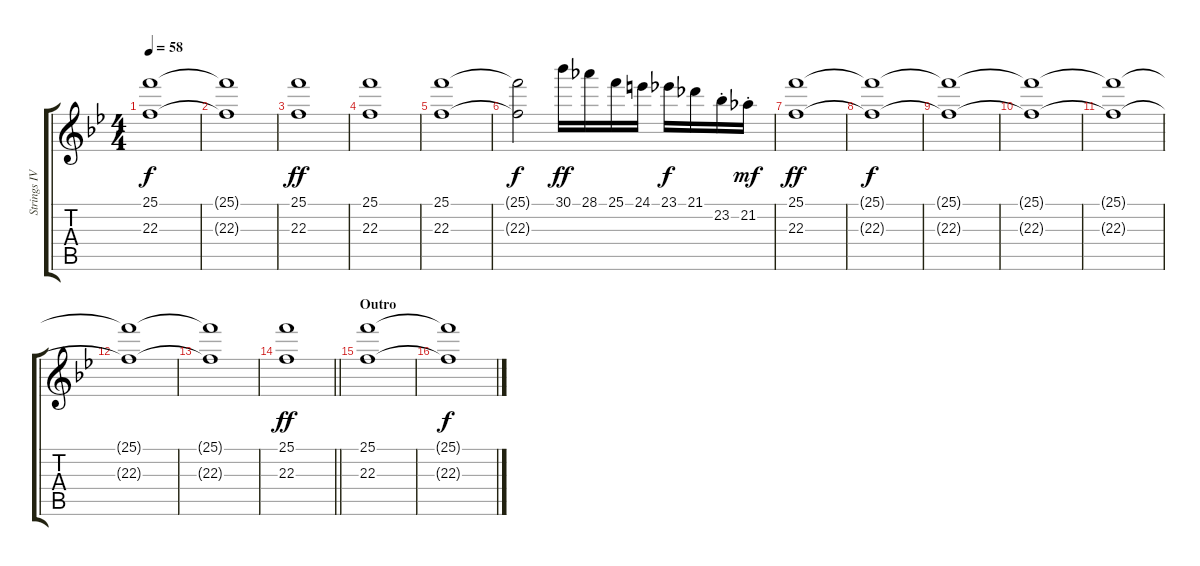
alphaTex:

\track ("Strings IV" "Strings IV") {instrument stringensemble2}
\staff {score tabs}
\tuning (E4 B3 G3 D3 A2 E2) {hide}
\ts (4 4)
\tempo 58
\clef g2
\ks bb
(25.1{t} 22.3{t}).1{dy f} |
(25.1{t} 22.3{t}).1 |
(25.1 22.3).1{dy ff} |
(25.1 22.3).1 |
(25.1 22.3).1 |
(25.1{t} 22.3{t}).2{dy f} 30.1.16{dy ff} 28.1.16 25.1.16 24.1.16 23.1.16{dy f} 21.1.16 23.2{st}.16 21.2{st}.16{dy mf} |
(25.1 22.3).1{dy ff} |
(25.1{t} 22.3{t}).1{dy f} |
(25.1{t} 22.3{t}).1 |
(25.1{t} 22.3{t}).1 |
(25.1{t} 22.3{t}).1 |
(25.1{t} 22.3{t}).1 |
(25.1{t} 22.3{t}).1 |
\barLineRight lightlight
(25.1 22.3).1{dy ff} |
\section ("" "Outro")
(25.1 22.3).1 |
(25.1{t} 22.3{t}).1{dy f}
